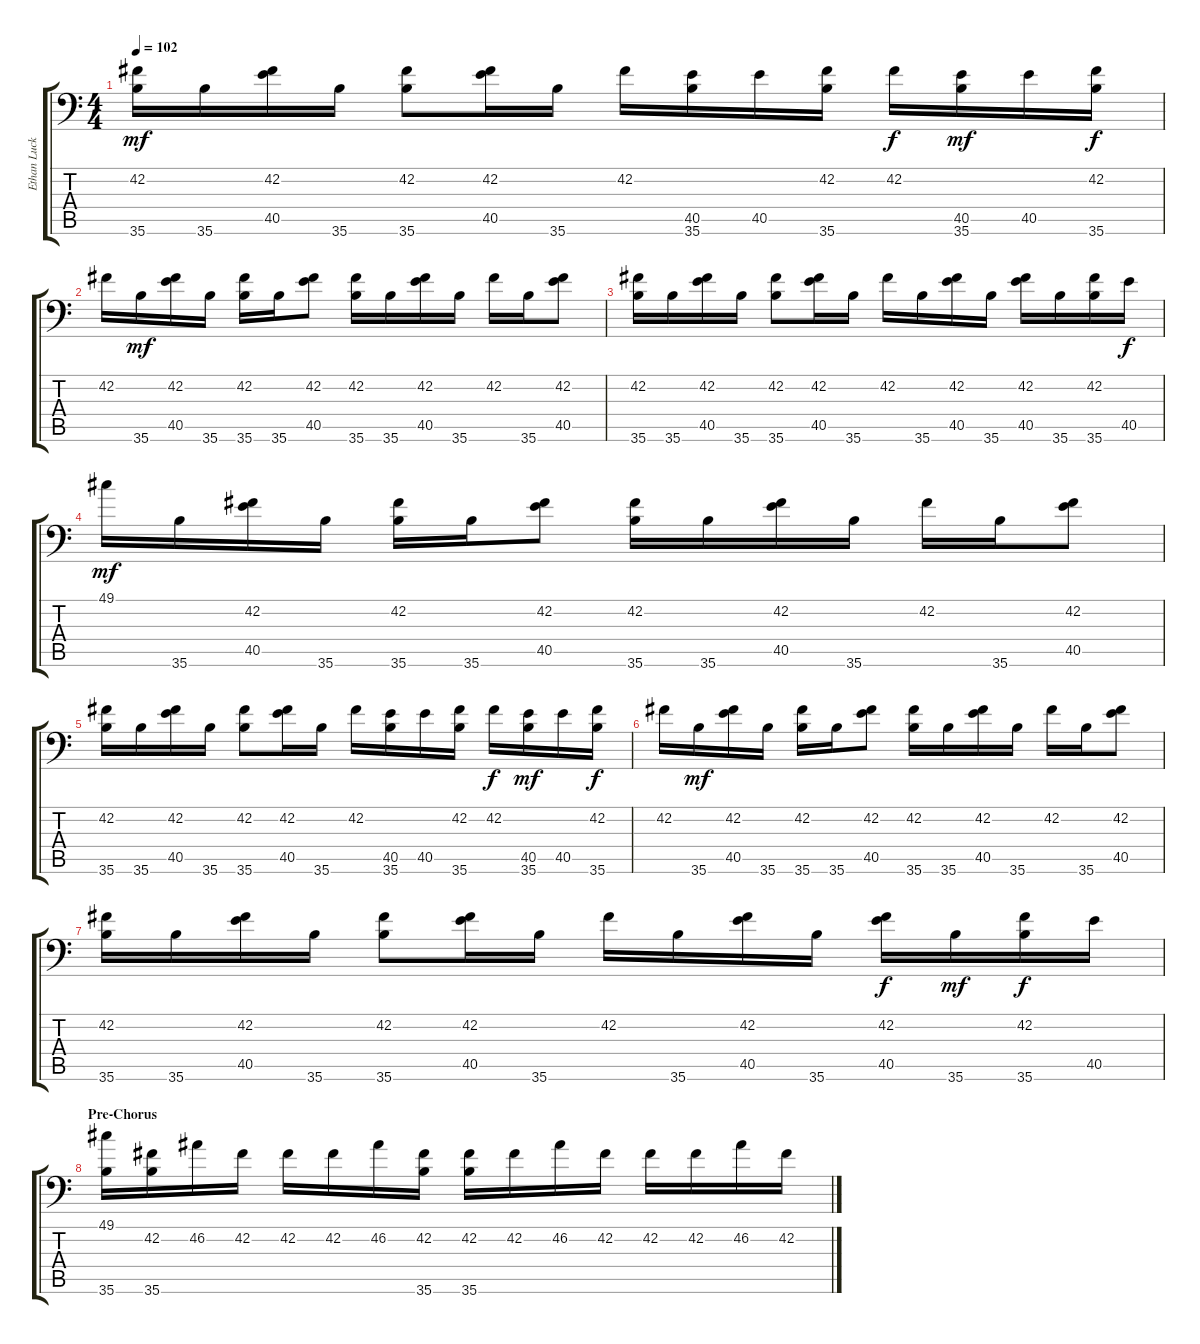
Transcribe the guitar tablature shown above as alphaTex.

\track ("Ethan Luck (Drums)" "Ethan Luck") {instrument acousticgrandpiano}
\staff {score tabs}
\tuning (C-1 C-1 C-1 C-1 C-1 C-1) {hide}
\ts (4 4)
\tempo 102
\clef f4
\ks c
(42.2 35.6).16{dy mf} 35.6.16 (42.2 40.5).16 35.6.16 (42.2 35.6).8 (42.2 40.5).16 35.6.16 42.2.16 (40.5 35.6).16 40.5.16 (42.2 35.6).16 42.2.16{dy f} (40.5 35.6).16{dy mf} 40.5.16 (42.2 35.6).16{dy f} |
42.2.16 35.6.16{dy mf} (42.2 40.5).16 35.6.16 (42.2 35.6).16 35.6.16 (42.2 40.5).8 (42.2 35.6).16 35.6.16 (42.2 40.5).16 35.6.16 42.2.16 35.6.16 (42.2 40.5).8 |
(42.2 35.6).16 35.6.16 (42.2 40.5).16 35.6.16 (42.2 35.6).8 (42.2 40.5).16 35.6.16 42.2.16 35.6.16 (42.2 40.5).16 35.6.16 (42.2 40.5).16 35.6.16 (42.2 35.6).16 40.5.16{dy f} |
49.1.16{dy mf} 35.6.16 (42.2 40.5).16 35.6.16 (42.2 35.6).16 35.6.16 (42.2 40.5).8 (42.2 35.6).16 35.6.16 (42.2 40.5).16 35.6.16 42.2.16 35.6.16 (42.2 40.5).8 |
(42.2 35.6).16 35.6.16 (42.2 40.5).16 35.6.16 (42.2 35.6).8 (42.2 40.5).16 35.6.16 42.2.16 (40.5 35.6).16 40.5.16 (42.2 35.6).16 42.2.16{dy f} (40.5 35.6).16{dy mf} 40.5.16 (42.2 35.6).16{dy f} |
42.2.16 35.6.16{dy mf} (42.2 40.5).16 35.6.16 (42.2 35.6).16 35.6.16 (42.2 40.5).8 (42.2 35.6).16 35.6.16 (42.2 40.5).16 35.6.16 42.2.16 35.6.16 (42.2 40.5).8 |
(42.2 35.6).16 35.6.16 (42.2 40.5).16 35.6.16 (42.2 35.6).8 (42.2 40.5).16 35.6.16 42.2.16 35.6.16 (42.2 40.5).16 35.6.16 (42.2 40.5).16{dy f} 35.6.16{dy mf} (42.2 35.6).16{dy f} 40.5.16 |
\section ("" "Pre-Chorus")
(49.1 35.6).16 (42.2 35.6).16 46.2.16 42.2.16 42.2.16 42.2.16 46.2.16 (42.2 35.6).16 (42.2 35.6).16 42.2.16 46.2.16 42.2.16 42.2.16 42.2.16 46.2.16 42.2.16
